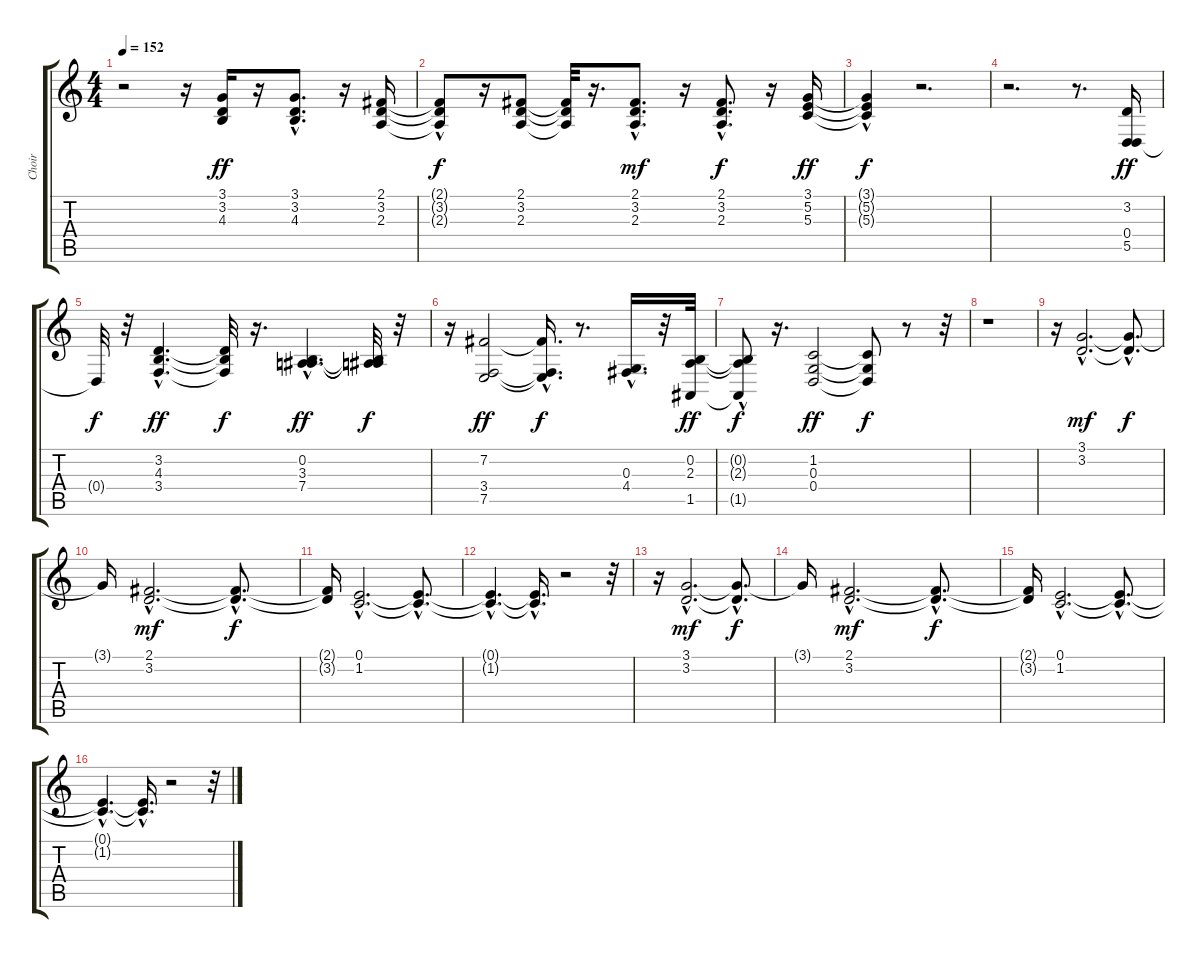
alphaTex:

\track ("Choir" "Choir") {instrument choiraahs}
\staff {score tabs}
\tuning (E4 B3 G3 D3 A2 E2) {hide}
\ts (4 4)
\tempo 152
\clef g2
\ks c
r.2{dy f} r.16 (3.1 3.2 4.3).16{dy ff} r.16 (3.1{hac} 3.2{hac} 4.3{hac}).8{d} r.16 (2.1 3.2 2.3).16 |
(2.1{hac t} 3.2{t} 2.3{t}).8{dy f} r.16 (2.1 3.2 2.3).8 (2.1{t} 3.2{t} 2.3{t}).32 r.16{d} (2.1 3.2 2.3{hac}).8{d dy mf} r.16 (2.1{hac} 3.2{hac} 2.3{hac}).8{d dy f} r.16 (3.1 5.2 5.3).16{dy ff} |
(3.1{hac t} 5.2{hac t} 5.3{t}).4{dy f} r.2{d} |
r.2{d} r.8{d} (3.2 0.4 5.5).16{dy ff} |
0.4{t}.32{dy f} r.32 (3.2{hac} 4.3{hac} 3.4{hac}).4{d dy ff} (3.2{t} 4.3{t} 3.4{t}).32{dy f} r.16{d} (0.2{hac} 3.3{hac} 7.4{hac}).4{d dy ff} (0.2{t} 3.3{t} 7.4{t}).32{dy f} r.32 |
r.16 (7.2 3.4 7.5).2{dy ff} (7.2{t} 3.4{t} 7.5{hac t}).16{d dy f} r.8{d} (0.3{hac} 4.4).16{d} r.32 (0.2 2.3 1.5).32{dy ff} |
(0.2{t} 2.3{hac t} 1.5{hac t}).8{dy f} r.16{d} (1.2 0.3 0.4).2{dy ff} (1.2{t} 0.3{t} 0.4{t}).8{dy f} r.8 r.32 |
r.1 |
r.16 (3.1{hac} 3.2{hac}).2{d dy mf} (3.1{hac t} 3.2{hac t}).8{d dy f} |
3.1{t}.16 (2.1{hac} 3.2{hac}).2{d dy mf} (2.1{hac t} 3.2{hac t}).8{d dy f} |
(2.1{t} 3.2{t}).16 (0.1{hac} 1.2{hac}).2{d} (0.1{hac t} 1.2{hac t}).8{d} |
(0.1{hac t} 1.2{hac t}).4{d} (0.1{hac t} 1.2{hac t}).16{d} r.2 r.32 |
r.16 (3.1{hac} 3.2{hac}).2{d dy mf} (3.1{hac t} 3.2{hac t}).8{d dy f} |
3.1{t}.16 (2.1{hac} 3.2{hac}).2{d dy mf} (2.1{hac t} 3.2{hac t}).8{d dy f} |
(2.1{t} 3.2{t}).16 (0.1{hac} 1.2{hac}).2{d} (0.1{hac t} 1.2{hac t}).8{d} |
(0.1{hac t} 1.2{hac t}).4{d} (0.1{hac t} 1.2{hac t}).16{d} r.2 r.32
